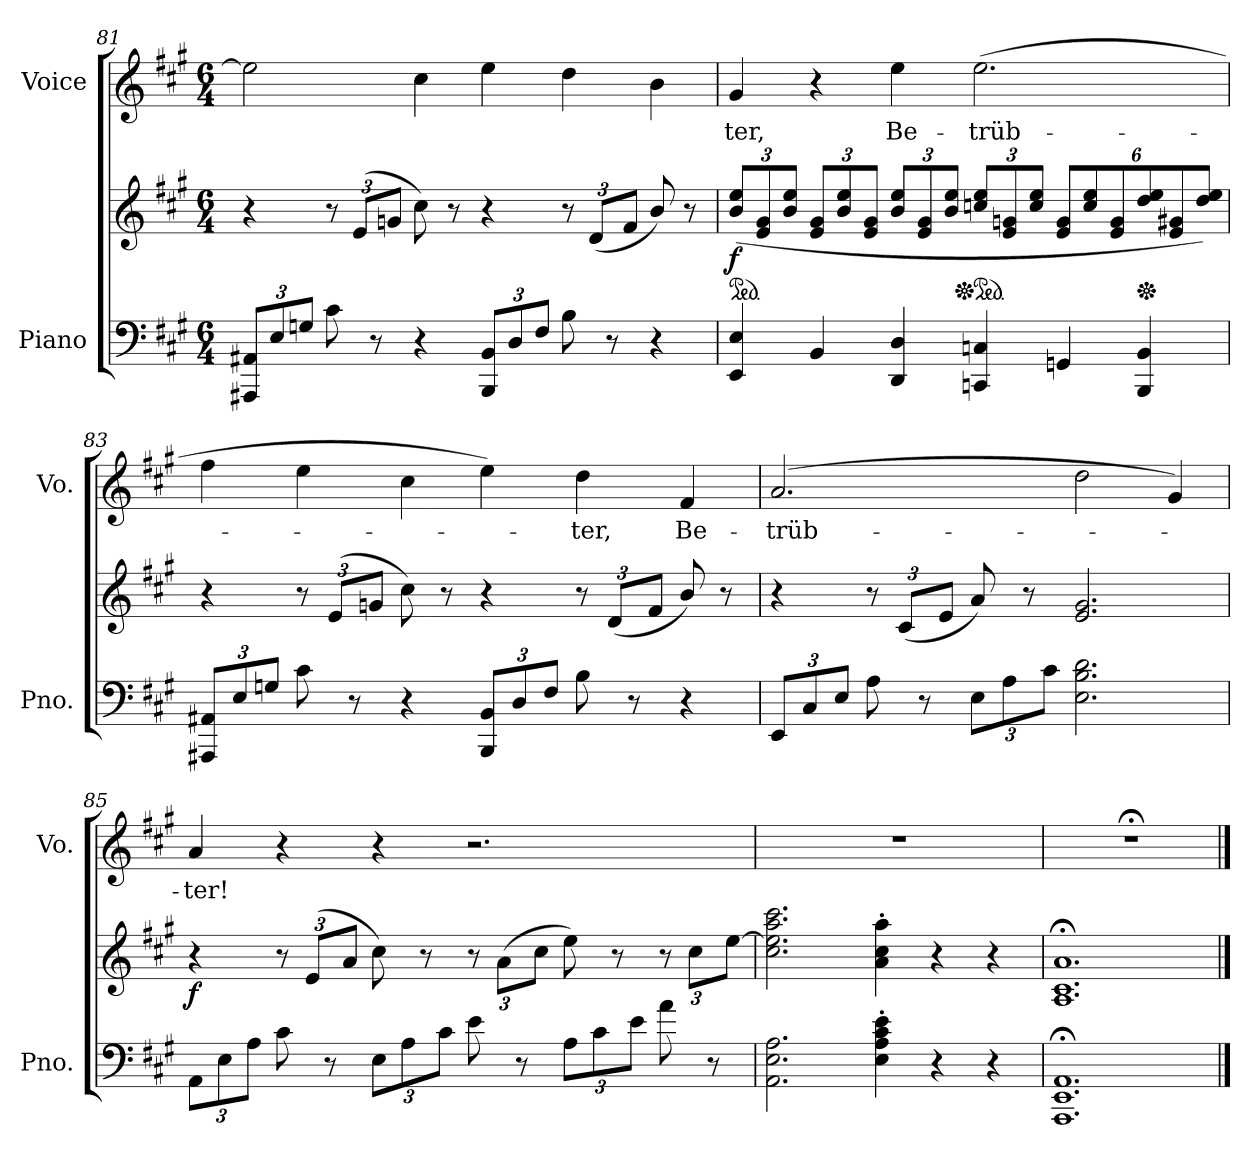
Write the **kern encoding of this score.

**kern	**kern	**dynam	**kern	**text
*part2	*part2	*part2	*part1	*part1
*staff3	*staff2	*staff2/3	*staff1	*staff1
*I"Piano	*	*	*I"Voice	*
*I'Pno.	*	*	*I'Vo.	*
!!LO:LB:g=z
*clefF4	*clefG2	*	*clefG2	*
*k[f#c#g#]	*k[f#c#g#]	*	*k[f#c#g#]	*
*M6/4	*M6/4	*	*M6/4	*
*Xbrackettup	*	*	*	*
=81	=81	=81	=81	=81
12AAA#X/ 12AA#X/L	4r	.	2ee\]	.
12E/	.	.	.	.
12Gn/J	.	.	.	.
*	*Xbrackettup	*	*	*
8c#\	12r	.	.	.
.	(>12e/L	.	.	.
8r	.	.	.	.
.	12gn/J	.	.	.
4r	8cc#\)	.	4cc#\	.
.	8r	.	.	.
12BBB/ 12BB/L	4r	.	4ee\	.
12D/	.	.	.	.
12F#/J	.	.	.	.
8B\	12r	.	4dd\	.
.	(<12d/L	.	.	.
8r	.	.	.	.
.	12f#/J	.	.	.
4r	8b/)	.	4b\	.
.	8r	.	.	.
=82	=82	=82	=82	=82
*	*ped	*	*	*
!	!	!LO:DY:b	!	!LO:LY:b
4EE/ 4E/	(>12b/ 12ee/L	f	4g#/	ter,
.	12e/ 12g#/	.	.	.
.	12b/ 12ee/J	.	.	.
4BB/	12e/ 12g#/L	.	4r	.
.	12b/ 12ee/	.	.	.
.	12e/ 12g#/J	.	.	.
!	!	!	!	!LO:LY:b
4DD/ 4D/	12b/ 12ee/L	.	4ee\	Be-
.	12e/ 12g#/	.	.	.
.	12b/ 12ee/J	.	.	.
*	*Xped	*	*	*
*	*ped	*	*	*
!	!	!	!	!LO:LY:b
4CCn/ 4Cn/	12ccn/ 12ee/L	.	(>2.ee\	-trüb-
.	12e/ 12gn/	.	.	.
.	12cc/ 12ee/J	.	.	.
4GGn/	12e/ 12g/L	.	.	.
.	12cc/ 12ee/	.	.	.
.	12e/ 12g/	.	.	.
*	*Xped	*	*	*
4BBB/ 4BB/	12dd/ 12ee/	.	.	.
.	12e/ 12g#X/	.	.	.
.	12dd/ 12ee/J)	.	.	.
!!LO:LB:g=z
=83	=83	=83	=83	=83
12AAA#X/ 12AA#X/L	4r	.	4ff#\	.
12E/	.	.	.	.
12Gn/J	.	.	.	.
8c#\	12r	.	4ee\	.
.	(>12e/L	.	.	.
8r	.	.	.	.
.	12gn/J	.	.	.
4r	8cc#\)	.	4cc#\	.
.	8r	.	.	.
12BBB/ 12BB/L	4r	.	4ee\)	.
12D/	.	.	.	.
12F#/J	.	.	.	.
!	!	!	!	!LO:LY:b
8B\	12r	.	4dd\	-ter,
.	(<12d/L	.	.	.
8r	.	.	.	.
.	12f#/J	.	.	.
!	!	!	!	!LO:LY:b
4r	8b/)	.	4f#/	Be-
.	8r	.	.	.
=84	=84	=84	=84	=84
!	!	!	!	!LO:LY:b
12EE/L	4r	.	(>2.a/	-trüb-
12C#/	.	.	.	.
12E/J	.	.	.	.
8A\	12r	.	.	.
.	(<12c#/L	.	.	.
8r	.	.	.	.
.	12e/J	.	.	.
12E\L	8a/)	.	.	.
12A\	.	.	.	.
.	8r	.	.	.
12c#\J	.	.	.	.
2.E\ 2.B\ 2.d\	2.e/ 2.g#/	.	2dd\	.
.	.	.	4g#/)	.
!!LO:LB:g=z
=85	=85	=85	=85	=85
!	!	!LO:DY:b	!	!LO:LY:b
12AA\L	4r	f	4a/	-ter!
12E\	.	.	.	.
12A\J	.	.	.	.
8c#\	12r	.	4r	.
.	(>12e/L	.	.	.
8r	.	.	.	.
.	12a/J	.	.	.
12E\L	8cc#\)	.	4r	.
12A\	.	.	.	.
.	8r	.	.	.
12c#\J	.	.	.	.
8e\	12r	.	2.r	.
.	(>12a\L	.	.	.
8r	.	.	.	.
.	12cc#\J	.	.	.
12A\L	8ee\)	.	.	.
12c#\	.	.	.	.
.	8r	.	.	.
12e\J	.	.	.	.
8a\	12r	.	.	.
.	12cc#\L	.	.	.
8r	.	.	.	.
.	[12ee\J	.	.	.
=86	=86	=86	=86	=86
2.AA\ 2.E\ 2.A\	2.cc#\ 2.ee\] 2.aa\ 2.ccc#\	.	1.r	.
4E\' 4A\' 4c#\' 4e\'	4a\' 4cc#\' 4aa\'	.	.	.
4r	4r	.	.	.
4r	4r	.	.	.
=87	=87	=87	=87	=87
1.AAA; 1.EE; 1.AA;	1.A;< 1.c#;< 1.a;<	.	1.r;<	.
==	==	==	==	==
*-	*-	*-	*-	*-
